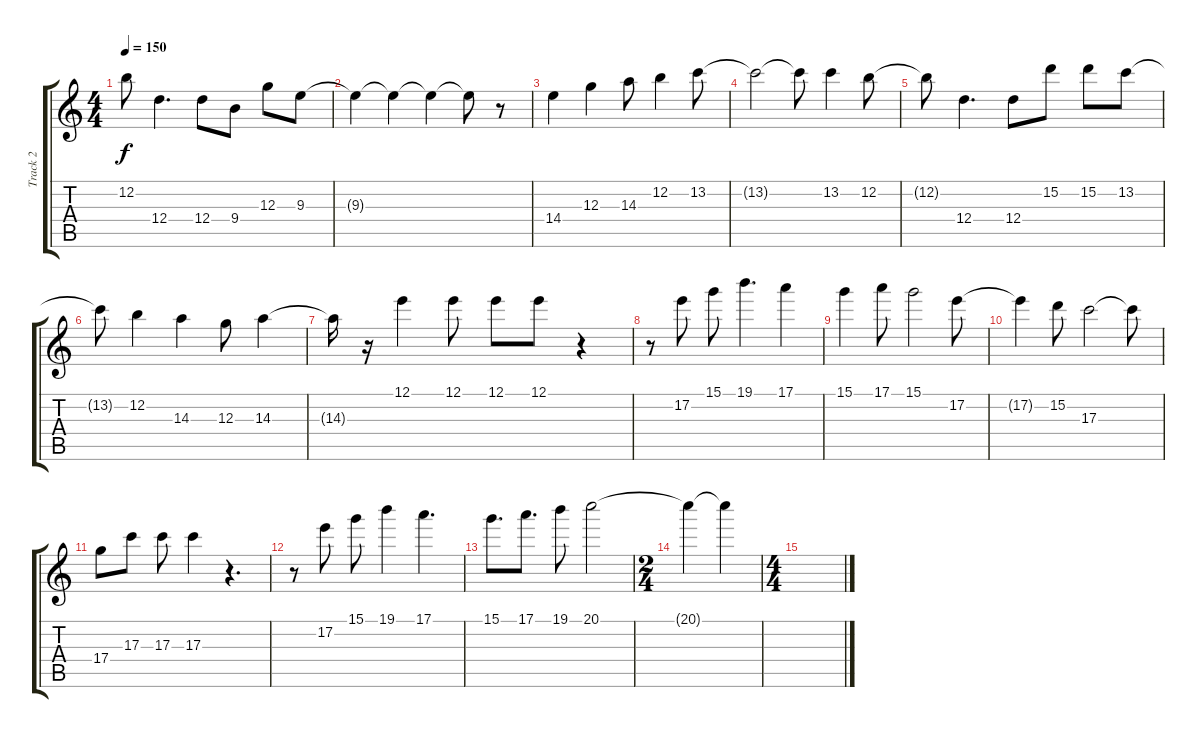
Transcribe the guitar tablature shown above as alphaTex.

\track ("Track 2" "Track 2") {instrument distortionguitar}
\staff {score tabs}
\tuning (E4 B3 G3 D3 A2 E2) {hide}
\ts (4 4)
\tempo 150
\clef g2
\ks c
12.2{t}.8{dy f} 12.4.4{d} 12.4.8 9.4.8 12.3.8 9.3.8 |
9.3{t}.4 9.3{t}.4 9.3{t}.4 9.3{t}.8 r.8 |
14.4.4 12.3.4 14.3.8 12.2.4 13.2.8 |
13.2{t}.2 13.2{t}.8 13.2.4 12.2.8 |
12.2{t}.8 12.4.4{d} 12.4.8 15.2.8 15.2.8 13.2.8 |
13.2{t}.8 12.2.4 14.3.4 12.3.8 14.3.4 |
14.3{t}.16 r.16 12.1.4 12.1.8 12.1.8 12.1.8 r.4 |
r.8 17.2.8 15.1.8 19.1.4{d} 17.1.4 |
15.1.4 17.1.8 15.1.2 17.2.8 |
17.2{t}.4 15.2.8 17.3.2 17.3{t}.8 |
17.4.8 17.3.8 17.3.8 17.3.4 r.4{d} |
r.8 17.2.8 15.1.8 19.1.4 17.1.4{d} |
15.1.8{d} 17.1.8{d} 19.1.8 20.1.2 |
\ts (2 4)
20.1{t}.4 20.1{t}.4 |
\ts (4 4)
